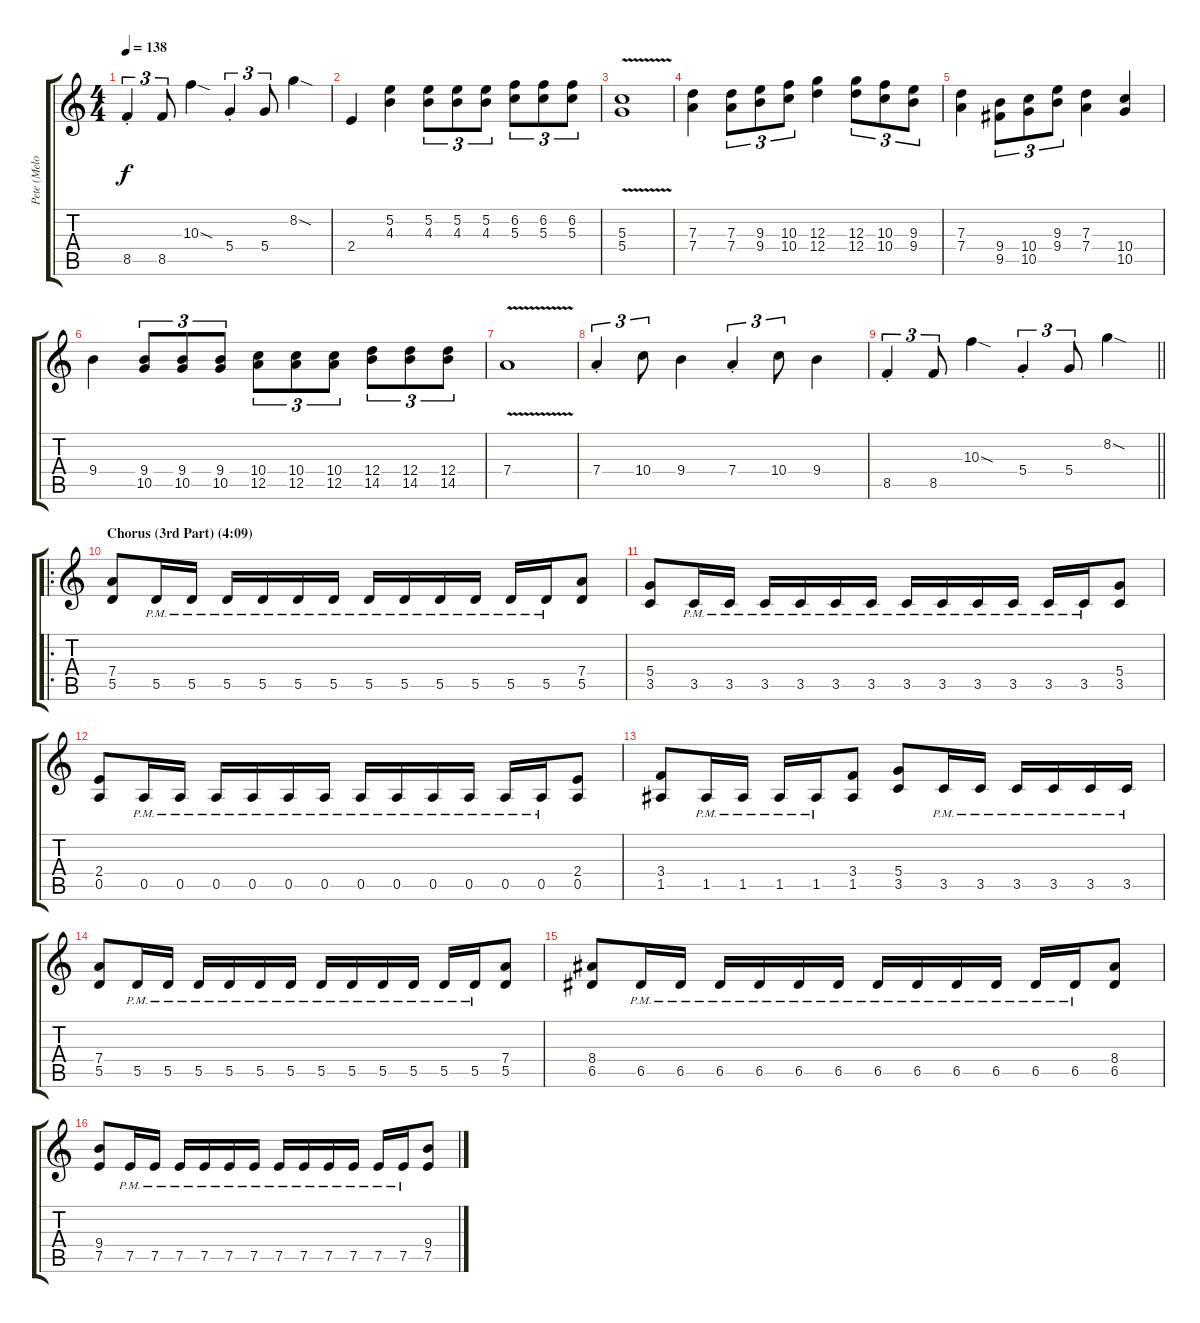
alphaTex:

\track ("Pete (Melodies/Solo)" "Pete (Melo") {instrument distortionguitar}
\staff {score tabs}
\tuning (E4 B3 G3 D3 A2 E2) {hide}
\ts (4 4)
\tempo 138
\clef g2
\ks c
8.5{st}.4{tu (3 2) dy f} 8.5.8{tu (3 2)} 10.3{sod}.4 5.4{st}.4{tu (3 2)} 5.4.8{tu (3 2)} 8.2{sod}.4 |
2.4.4 (5.2 4.3).4 (5.2 4.3).8{tu (3 2)} (5.2 4.3).8{tu (3 2)} (5.2 4.3).8{tu (3 2)} (6.2 5.3).8{tu (3 2)} (6.2 5.3).8{tu (3 2)} (6.2 5.3).8{tu (3 2)} |
(5.3{v} 5.4{v}).1 |
(7.3 7.4).4 (7.3 7.4).8{tu (3 2)} (9.3 9.4).8{tu (3 2)} (10.3 10.4).8{tu (3 2)} (12.3 12.4).4 (12.3 12.4).8{tu (3 2)} (10.3 10.4).8{tu (3 2)} (9.3 9.4).8{tu (3 2)} |
(7.3 7.4).4 (9.4 9.5).8{tu (3 2)} (10.4 10.5).8{tu (3 2)} (9.3 9.4).8{tu (3 2)} (7.3 7.4).4 (10.4 10.5).4 |
9.4.4 (9.4 10.5).8{tu (3 2)} (9.4 10.5).8{tu (3 2)} (9.4 10.5).8{tu (3 2)} (10.4 12.5).8{tu (3 2)} (10.4 12.5).8{tu (3 2)} (10.4 12.5).8{tu (3 2)} (12.4 14.5).8{tu (3 2)} (12.4 14.5).8{tu (3 2)} (12.4 14.5).8{tu (3 2)} |
7.4{v}.1 |
7.4{st}.4{tu (3 2)} 10.4.8{tu (3 2)} 9.4.4 7.4{st}.4{tu (3 2)} 10.4.8{tu (3 2)} 9.4.4 |
\barLineRight lightlight
8.5{st}.4{tu (3 2)} 8.5.8{tu (3 2)} 10.3{sod}.4 5.4{st}.4{tu (3 2)} 5.4.8{tu (3 2)} 8.2{sod}.4 |
\ro
\section ("" "Chorus (3rd Part) (4:09)")
(7.4 5.5).8 5.5{pm}.16 5.5{pm}.16 5.5{pm}.16 5.5{pm}.16 5.5{pm}.16 5.5{pm}.16 5.5{pm}.16 5.5{pm}.16 5.5{pm}.16 5.5{pm}.16 5.5{pm}.16 5.5{pm}.16 (7.4 5.5).8 |
(5.4 3.5).8 3.5{pm}.16 3.5{pm}.16 3.5{pm}.16 3.5{pm}.16 3.5{pm}.16 3.5{pm}.16 3.5{pm}.16 3.5{pm}.16 3.5{pm}.16 3.5{pm}.16 3.5{pm}.16 3.5{pm}.16 (5.4 3.5).8 |
(2.4 0.5).8 0.5{pm}.16 0.5{pm}.16 0.5{pm}.16 0.5{pm}.16 0.5{pm}.16 0.5{pm}.16 0.5{pm}.16 0.5{pm}.16 0.5{pm}.16 0.5{pm}.16 0.5{pm}.16 0.5{pm}.16 (2.4 0.5).8 |
(3.4 1.5).8 1.5{pm}.16 1.5{pm}.16 1.5{pm}.16 1.5{pm}.16 (3.4 1.5).8 (5.4 3.5).8 3.5{pm}.16 3.5{pm}.16 3.5{pm}.16 3.5{pm}.16 3.5{pm}.16 3.5{pm}.16 |
(7.4 5.5).8 5.5{pm}.16 5.5{pm}.16 5.5{pm}.16 5.5{pm}.16 5.5{pm}.16 5.5{pm}.16 5.5{pm}.16 5.5{pm}.16 5.5{pm}.16 5.5{pm}.16 5.5{pm}.16 5.5{pm}.16 (7.4 5.5).8 |
(8.4 6.5).8 6.5{pm}.16 6.5{pm}.16 6.5{pm}.16 6.5{pm}.16 6.5{pm}.16 6.5{pm}.16 6.5{pm}.16 6.5{pm}.16 6.5{pm}.16 6.5{pm}.16 6.5{pm}.16 6.5{pm}.16 (8.4 6.5).8 |
(9.4 7.5).8 7.5{pm}.16 7.5{pm}.16 7.5{pm}.16 7.5{pm}.16 7.5{pm}.16 7.5{pm}.16 7.5{pm}.16 7.5{pm}.16 7.5{pm}.16 7.5{pm}.16 7.5{pm}.16 7.5{pm}.16 (9.4 7.5).8
